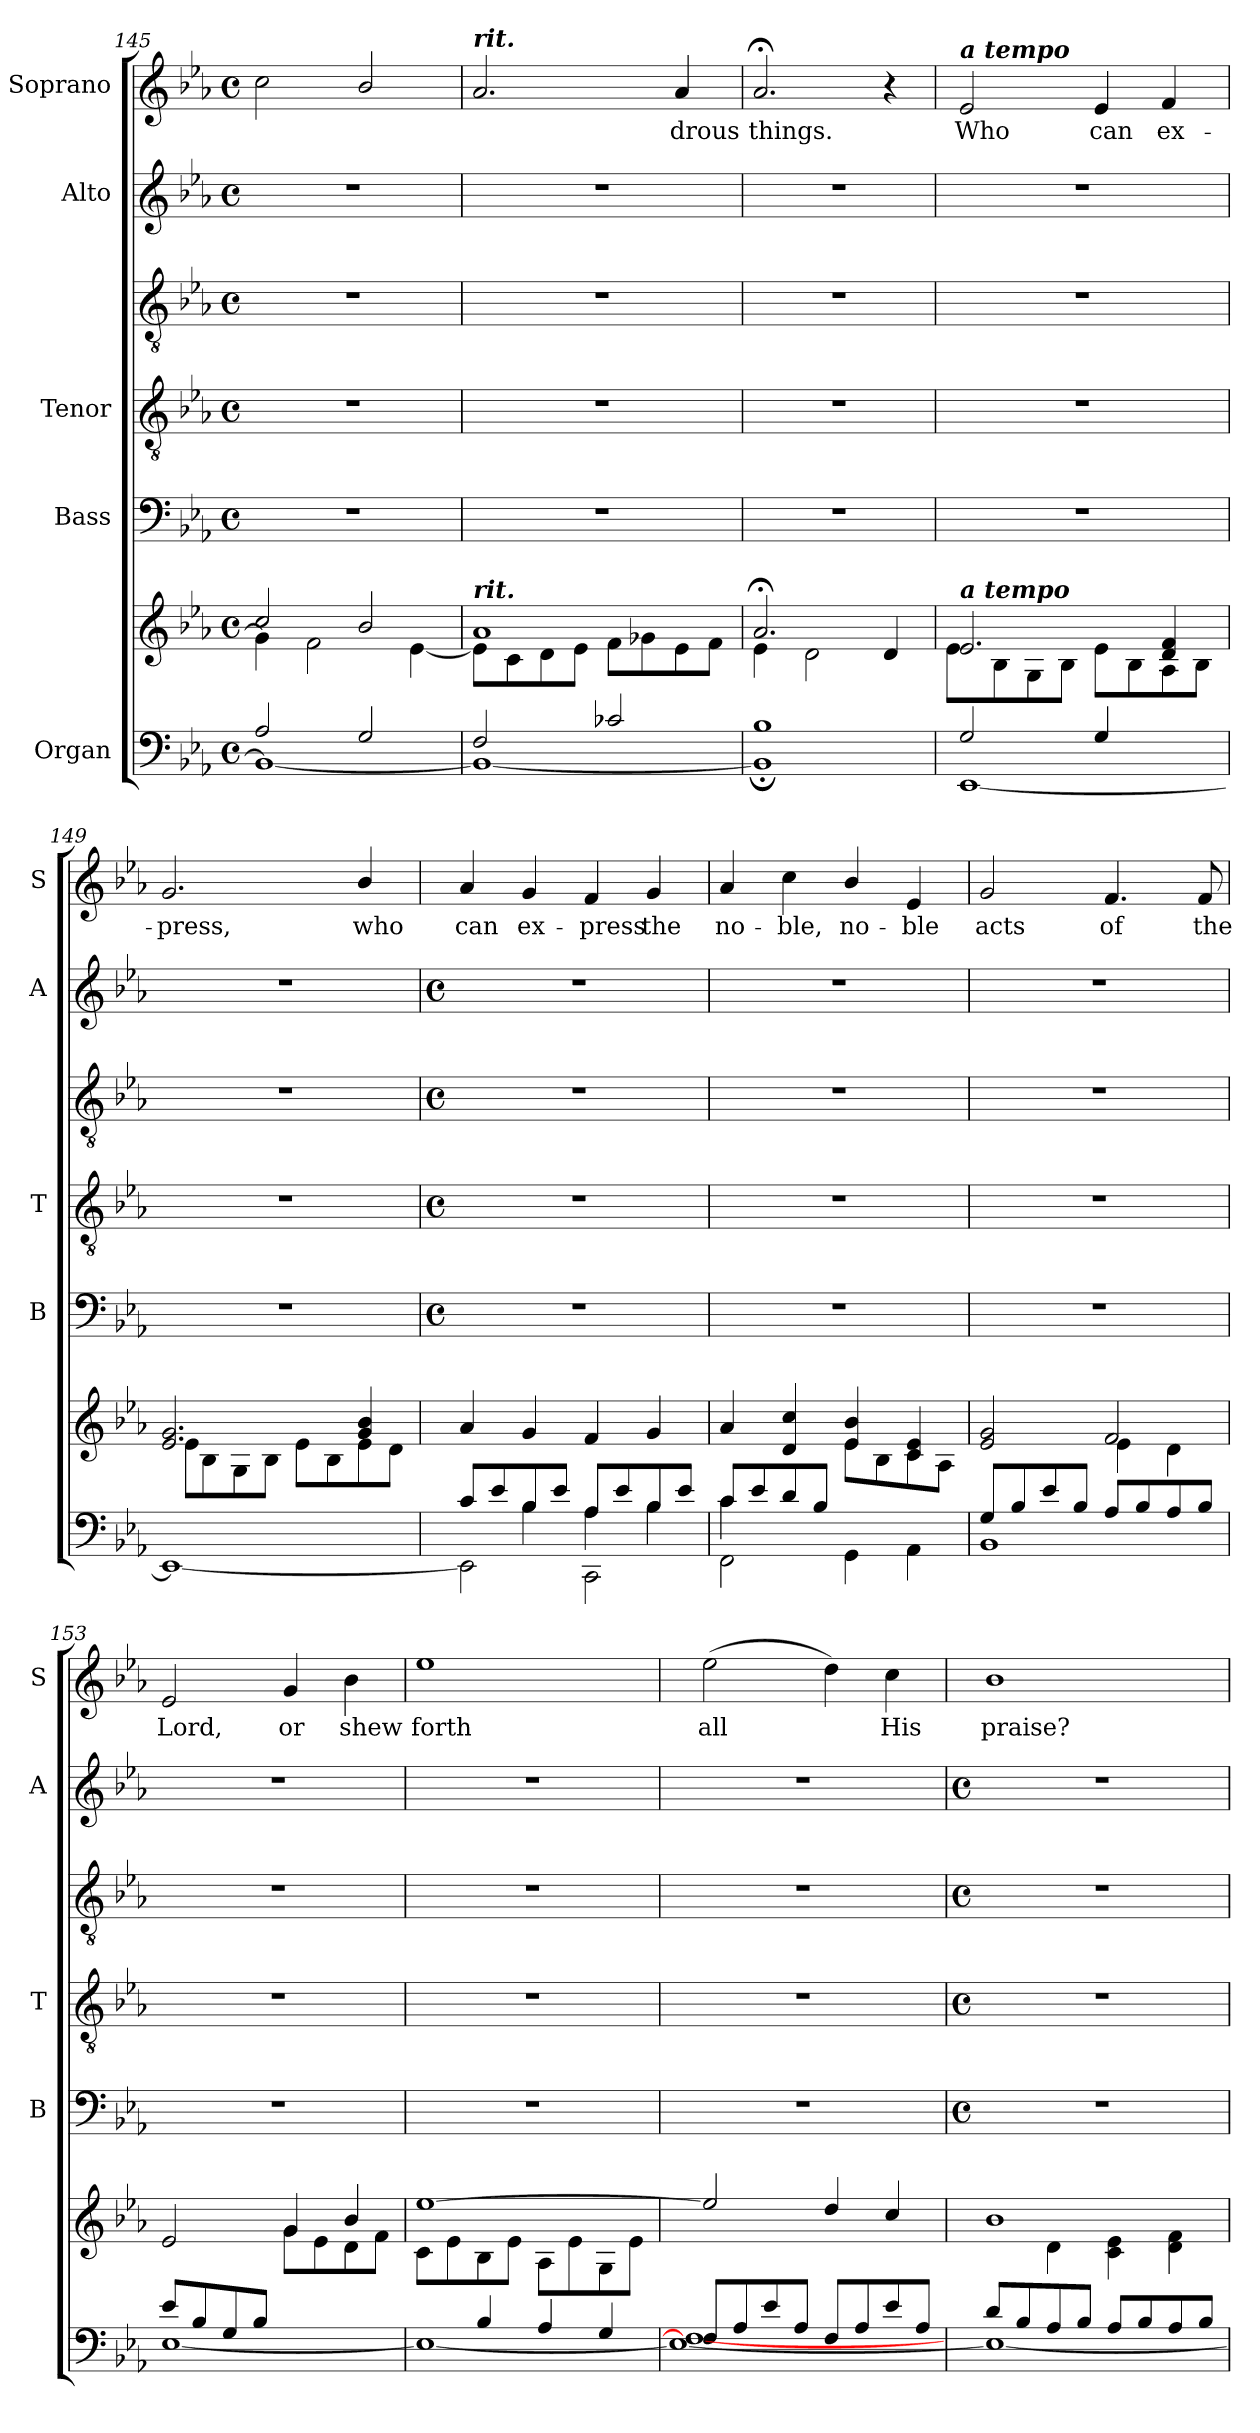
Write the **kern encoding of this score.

**kern	**kern	**kern	**kern	**kern	**kern	**kern	**text
*part5	*part5	*part4	*part3	*part3	*part2	*part1	*part1
*staff7	*staff6	*staff5	*staff4	*staff3	*staff2	*staff1	*staff1
*I"Organ	*	*I"Bass	*I"Tenor	*	*I"Alto	*I"Soprano	*
*	*	*I'B	*I'T	*	*I'A	*I'S	*
*clefF4	*clefG2	*clefF4	*clefGv2	*clefGv2	*clefG2	*clefG2	*
*k[b-e-a-]	*k[b-e-a-]	*k[b-e-a-]	*k[b-e-a-]	*k[b-e-a-]	*k[b-e-a-]	*k[b-e-a-]	*
*E-:	*E-:	*E-:	*E-:	*E-:	*E-:	*E-:	*
*M4/4	*M4/4	*M4/4	*M4/4	*M4/4	*M4/4	*M4/4	*
*met(c)	*met(c)	*met(c)	*met(c)	*met(c)	*met(c)	*met(c)	*
=145	=145	=145	=145	=145	=145	=145	=145
*^	*^	*	*	*	*	*	*
2A-/	1BB-\_	2cc/	4g\]	1r	1r	1r	1r	2cc	.
.	.	.	2f\	.	.	.	.	.	.
2G/	.	2b-/	.	.	.	.	.	2b-/	.
.	.	.	[4e-\	.	.	.	.	.	.
=146	=146	=146	=146	=146	=146	=146	=146	=146	=146
!	!	!	!	!	!	!	!	!LO:TX:a:Bi:t=rit.	!
!	!	!LO:TX:a:Bi:t=rit.	!	!	!	!	!	!	!
2F/	1BB-\_	1a-	8e-\L]	1r	1r	1r	1r	2.a-	.
.	.	.	8c\	.	.	.	.	.	.
.	.	.	8d\	.	.	.	.	.	.
.	.	.	8e-\J	.	.	.	.	.	.
2c-X/	.	.	8f\L	.	.	.	.	.	.
.	.	.	8g-X\	.	.	.	.	.	.
!	!	!	!	!	!	!	!	!	!LO:LY:b
.	.	.	8e-\	.	.	.	.	4a-	drous
.	.	.	8f\J	.	.	.	.	.	.
=147	=147	=147	=147	=147	=147	=147	=147	=147	=147
!	!	!	!	!	!	!	!	!	!LO:LY:b
1B-/	1BB-;\]	2.a-;<	4e-\	1r	1r	1r	1r	2.a-;<	things.
.	.	.	2d\	.	.	.	.	.	.
.	.	4d	4ryy	.	.	.	.	4r	.
=148	=148	=148	=148	=148	=148	=148	=148	=148	=148
!	!	!	!	!	!	!	!	!LO:TX:a:Bi:t=a tempo	!
!	!	!LO:TX:a:Bi:t=a tempo	!	!	!	!	!	!	!
!	!	!	!	!	!	!	!	!	!LO:LY:b
2G/	[1EE-\	2.e-	8e-\L	1r	1r	1r	1r	2e-	Who
.	.	.	8B-\	.	.	.	.	.	.
.	.	.	8G\	.	.	.	.	.	.
.	.	.	8B-\J	.	.	.	.	.	.
!	!	!	!	!	!	!	!	!	!LO:LY:b
4G/	.	.	8e-\L	.	.	.	.	4e-	can
.	.	.	8B-\	.	.	.	.	.	.
!	!	!	!	!	!	!	!	!	!LO:LY:b
4ryy	.	4d 4f	8A-\	.	.	.	.	4f	ex-
.	.	.	8B-\J	.	.	.	.	.	.
=149	=149	=149	=149	=149	=149	=149	=149	=149	=149
!	!	!	!	!	!	!	!	!	!LO:LY:b
1ryy	1EE-\_	2.e- 2.g	8e-\L	1r	1r	1r	1r	2.g	-press,
.	.	.	8B-\	.	.	.	.	.	.
.	.	.	8G\	.	.	.	.	.	.
.	.	.	8B-\J	.	.	.	.	.	.
.	.	.	8e-\L	.	.	.	.	.	.
.	.	.	8B-\	.	.	.	.	.	.
!	!	!	!	!	!	!	!	!	!LO:LY:b
.	.	4g/ 4b-/	8e-\	.	.	.	.	4b-/	who
.	.	.	8d\J	.	.	.	.	.	.
*v	*v	*	*	*	*	*	*	*	*
*	*v	*v	*	*	*	*	*	*
!!LO:LB:g=z
=150	=150	=150	=150	=150	=150	=150	=150
*	*	*M4/4	*M4/4	*M4/4	*M4/4	*	*
*	*	*met(c)	*met(c)	*met(c)	*met(c)	*	*
*^	*^	*	*	*	*	*	*
*	*^	*	*	*	*	*	*	*	*
!	!	!	!	!	!	!	!	!	!	!LO:LY:b
*	*	*	*v	*v	*	*	*	*	*	*
8c/L	4ryy	2EE-\]	4a-	1r	1r	1r	1r	4a-	can
8e-/	.	.	.	.	.	.	.	.	.
!	!	!	!	!	!	!	!	!	!LO:LY:b
8B-/	4B-\	.	4g	.	.	.	.	4g	ex-
8e-/J	.	.	.	.	.	.	.	.	.
!	!	!	!	!	!	!	!	!	!LO:LY:b
8A-/L	4A-\	2CC\	4f	.	.	.	.	4f	-press
8e-/	.	.	.	.	.	.	.	.	.
!	!	!	!	!	!	!	!	!	!LO:LY:b
8B-/	4B-\	.	4g	.	.	.	.	4g	the
8e-/J	.	.	.	.	.	.	.	.	.
=151	=151	=151	=151	=151	=151	=151	=151	=151	=151
*	*	*	*^	*	*	*	*	*	*
!	!	!	!	!	!	!	!	!	!	!LO:LY:b
8c/L	4c\	2FF\	4a-	2ryy	1r	1r	1r	1r	4a-	no-
8e-/	.	.	.	.	.	.	.	.	.	.
!	!	!	!	!	!	!	!	!	!	!LO:LY:b
8d/	4ryy	.	4d 4cc	.	.	.	.	.	4cc	-ble,
8B-/J	.	.	.	.	.	.	.	.	.	.
!	!	!	!	!	!	!	!	!	!	!LO:LY:b
2ryy	2ryy	4GG\	4e-/ 4b-/	8e-\L	.	.	.	.	4b-/	no-
.	.	.	.	8B-\	.	.	.	.	.	.
!	!	!	!	!	!	!	!	!	!	!LO:LY:b
.	.	4AA-\	4c 4e-	8c\	.	.	.	.	4e-	-ble
.	.	.	.	8A-\J	.	.	.	.	.	.
*	*v	*v	*	*	*	*	*	*	*	*
=152	=152	=152	=152	=152	=152	=152	=152	=152	=152
!	!	!	!	!	!	!	!	!	!LO:LY:b
8G/L	1BB-\	2e- 2g	2ryy	1r	1r	1r	1r	2g	acts
8B-/	.	.	.	.	.	.	.	.	.
8e-/	.	.	.	.	.	.	.	.	.
8B-/J	.	.	.	.	.	.	.	.	.
!	!	!	!	!	!	!	!	!	!LO:LY:b
8A-/L	.	2f	4e-\	.	.	.	.	4.f	of
8B-/	.	.	.	.	.	.	.	.	.
8A-/	.	.	4d\	.	.	.	.	.	.
!	!	!	!	!	!	!	!	!	!LO:LY:b
8B-/J	.	.	.	.	.	.	.	8f	the
=153	=153	=153	=153	=153	=153	=153	=153	=153	=153
!	!	!	!	!	!	!	!	!	!LO:LY:b
8e-/L	[1E-\	2e-	2ryy	1r	1r	1r	1r	2e-	Lord,
8B-/	.	.	.	.	.	.	.	.	.
8G/	.	.	.	.	.	.	.	.	.
8B-/J	.	.	.	.	.	.	.	.	.
!	!	!	!	!	!	!	!	!	!LO:LY:b
2ryy	.	4g	8g\L	.	.	.	.	4g	or
.	.	.	8e-\	.	.	.	.	.	.
!	!	!	!	!	!	!	!	!	!LO:LY:b
.	.	4b-/	8d\	.	.	.	.	4b-	shew
.	.	.	8f\J	.	.	.	.	.	.
=154	=154	=154	=154	=154	=154	=154	=154	=154	=154
!	!	!	!	!	!	!	!	!	!LO:LY:b
4ryy	1E-\_	[1ee-	8c\L	1r	1r	1r	1r	1ee-	forth
.	.	.	8e-\	.	.	.	.	.	.
4B-/	.	.	8B-\	.	.	.	.	.	.
.	.	.	8e-\J	.	.	.	.	.	.
4A-/	.	.	8A-\L	.	.	.	.	.	.
.	.	.	8e-\	.	.	.	.	.	.
4G/	.	.	8G\	.	.	.	.	.	.
.	.	.	8e-\J	.	.	.	.	.	.
=155	=155	=155	=155	=155	=155	=155	=155	=155	=155
!	!	!	!	!	!	!	!	!	!LO:LY:b
8F/L	1E-\_ 1F\_	2ee-]	1ryy	1r	1r	1r	1r	(>2ee-	all
8A-/	.	.	.	.	.	.	.	.	.
8e-/	.	.	.	.	.	.	.	.	.
8A-/J	.	.	.	.	.	.	.	.	.
8F/L	.	4dd	.	.	.	.	.	4dd)	.
8A-/	.	.	.	.	.	.	.	.	.
!	!	!	!	!	!	!	!	!	!LO:LY:b
8e-/	.	4cc	.	.	.	.	.	4cc	His
8A-/J	.	.	.	.	.	.	.	.	.
!!LO:LB:g=z
=156	=156	=156	=156	=156	=156	=156	=156	=156	=156
*	*	*	*	*M4/4	*M4/4	*M4/4	*M4/4	*	*
*	*	*	*	*met(c)	*met(c)	*met(c)	*met(c)	*	*
!	!	!	!	!	!	!	!	!	!LO:LY:b
8dL	1E-\_	1b-/	4ryy	1r	1r	1r	1r	1b-	praise?
8B-	.	.	.	.	.	.	.	.	.
8A-	.	.	4d\	.	.	.	.	.	.
8B-J	.	.	.	.	.	.	.	.	.
8A-L	.	.	4c\ 4e-\	.	.	.	.	.	.
8B-	.	.	.	.	.	.	.	.	.
8A-	.	.	4d\ 4f\	.	.	.	.	.	.
8B-J	.	.	.	.	.	.	.	.	.
*v	*v	*	*	*	*	*	*	*	*
*	*v	*v	*	*	*	*	*	*
=	=	=	=	=	=	=	=
*-	*-	*-	*-	*-	*-	*-	*-
